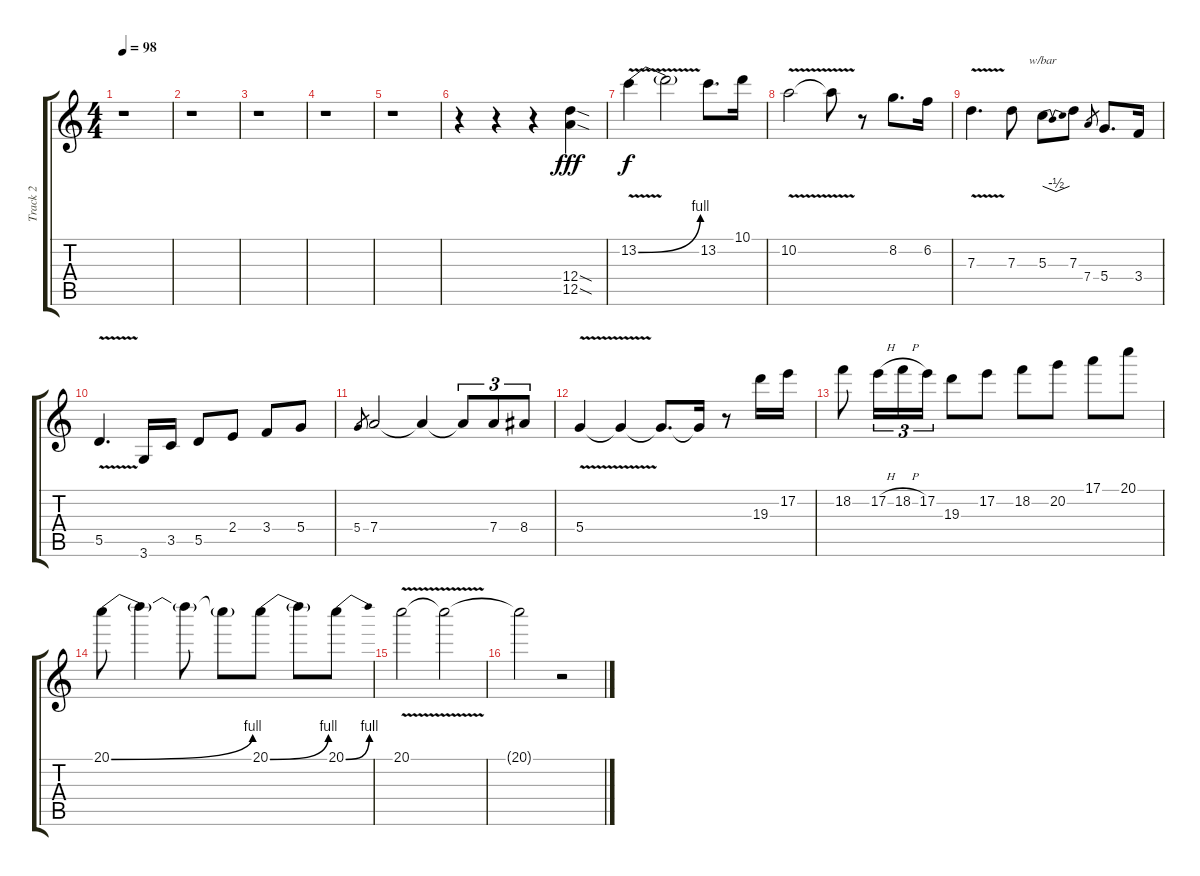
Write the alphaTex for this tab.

\track ("Track 2" "Track 2") {instrument distortionguitar}
\staff {score tabs}
\tuning (E4 B3 G3 D3 A2 E2) {hide}
\ts (4 4)
\tempo 98
\clef g2
\ks c
r.1{dy f} |
r.1 |
r.1 |
r.1 |
r.1 |
r.4 r.4 r.4 (12.4{sod} 12.5{sod}).4{dy fff} |
13.2{be (bend 0 0 60 4) v}.4{dy f} 13.2{t}.2 13.2.8{d} 10.1.16 |
10.2{v}.2 10.2{t}.8 r.8 8.2.8{d} 6.2.16 |
7.3{v}.4{d} 7.3.8 5.3.8{tbe (dip default 0 0 30 -2 60 0)} 7.3.8 7.4.8{gr} 5.4.8{d} 3.4.16 |
5.5{v}.4{d} 3.6.16 3.5.16 5.5.8 2.4.8 3.4.8 5.4.8 |
5.4.8{gr} 7.4.2 7.4{t}.4 7.4{t}.8{tu (3 2)} 7.4.8{tu (3 2)} 8.4.8{tu (3 2)} |
5.4{v}.4 5.4{t}.4 5.4{t}.8{d} 5.4{t}.16 r.8 19.3.16 17.2.16 |
18.2.8 17.2{h}.16{tu (3 2)} 18.2{h}.16{tu (3 2)} 17.2.16{tu (3 2)} 19.3.8 17.2.8 18.2.8 20.2.8 17.1.8 20.1.8 |
20.1{be (bend 0 0 60 4)}.8 20.1{t}.4 20.1{t}.8 20.1{t}.8 20.1{be (bend 0 0 60 4)}.8 20.1{t}.8 20.1{be (bend 0 0 60 4)}.8 |
20.1{v}.2 20.1{t}.2 |
20.1{t}.2 r.2
